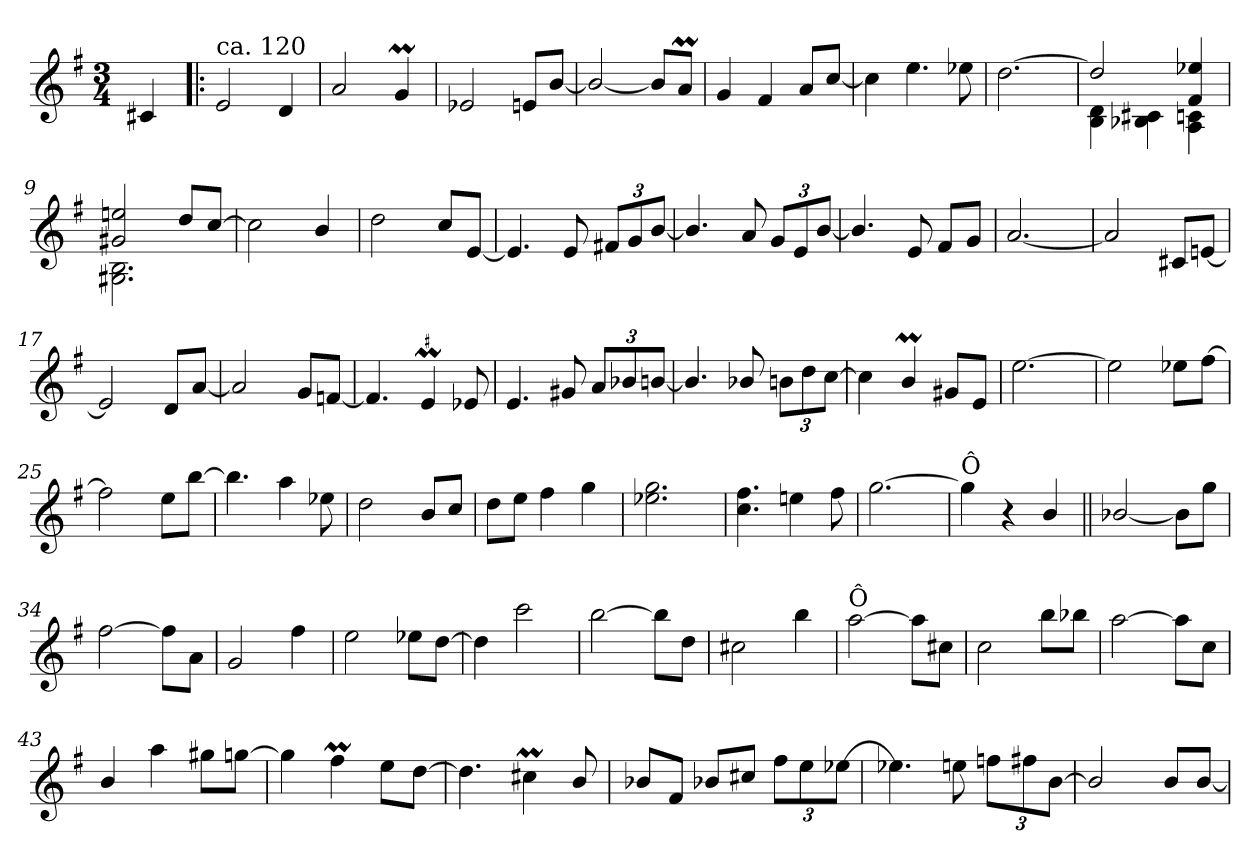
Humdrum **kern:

**kern
*part1
*staff1
*clefG2
*k[f#]
*G:
*M3/4
=
4c#X/
=1!|:
!LO:TX:a:t=ca. 120
2e/
4d/
=2
2a/
4gM/
=3
2e-X/
8en/L
[8b/J
=4
2b/_
8b/L]
8aM/J
=5
4g/
4f#/
8a/L
[8cc/J
!!LO:LB:g=z
=6
4cc\]
4.ee\
8ee-X\
=7
[2.dd\
=8
*^
2dd/]	4B!\ 4d!\
.	4B-X!\ 4c#X!\
4f#/ 4ee-X/	4A!\ 4cn!\
=9	=9
2g#X/ 2een/	2.G#X!\ 2.B!\
8dd/L	.
[>8cc/J	.
*v	*v
=10
2cc\]
4b/
=11
2dd\
8cc/L
[8e/J
!!LO:LB:g=z
=12
4.e/]
8e/
12f#X/L
12g/
[12b/J
=13
4.b/]
8a/
12g/L
12e/
[12b/J
=14
4.b/]
8e/
8f#/L
8g/J
=15
[2.a/
=16
2a/]
8c#X/L
[8en/J
!!LO:LB:g=z
=17
2e/]
8d/L
[8a/J
=18
2a/]
8g/L
[8fn/J
=19
4.fn/]
!LO:MOR:acc=#
4eM/
8e-X/
=20
4.e/
8g#X/
12a/L
12b-X/
[12bn/J
=21
4.b/]
8b-X/
12bn\L
12dd\
[12cc\J
!!LO:LB:g=z
=22
4cc\]
4bm/
8g#X/L
8e/J
=23
[2.ee\
=24
2ee\]
8ee-X\L
[8ff#\J
=25
2ff#\]
8ee\L
[8bb\J
=26
4.bb\]
4aa\
8ee-X\
!!LO:LB:g=z
=27
2dd\
8b/L
8cc/J
=28
8dd\L
8ee\J
4ff#\
4gg\
=29
2.ee-X\ 2.gg\
=30
4.cc\ 4.ff#\
4een\
8ff#\
=31
[2.gg\
=32
!LO:TX:a:t=Ô
4gg\]
4r
4b/
!!LO:LB:g=z
=33||
[2b-X/
8b-\L]
8gg\J
=34
[2ff#\
8ff#\L]
8a\J
=35
2g/
4ff#\
=36
2ee\
8ee-X\L
[8dd\J
=37
4dd\]
2ccc\
=38
[2bb\
8bb\L]
8dd\J
!!LO:LB:g=z
=39
2cc#X\
4bb\
=40
!LO:TX:a:t=Ô
[2aa\
8aa\L]
8cc#X\J
=41
2cc\
8bb\L
8bb-X\J
=42
[2aa\
8aa\L]
8cc\J
=43
4b/
4aa\
8gg#X\L
[8ggn\J
=44
4gg\]
4ff#m\
8ee\L
[8dd\J
!!LO:LB:g=z
=45
4.dd\]
4cc#Xm\
8b/
=46
8b-X/L
8f#/J
8b-X/L
8cc#X/J
12ff#\L
12ee\
[12ee-X\J
=47
4.ee-X\]
8een\
12ffn\L
12ff#X\
[12b\J
=48
2b/]
8b/L
[8b/J
=
*-
